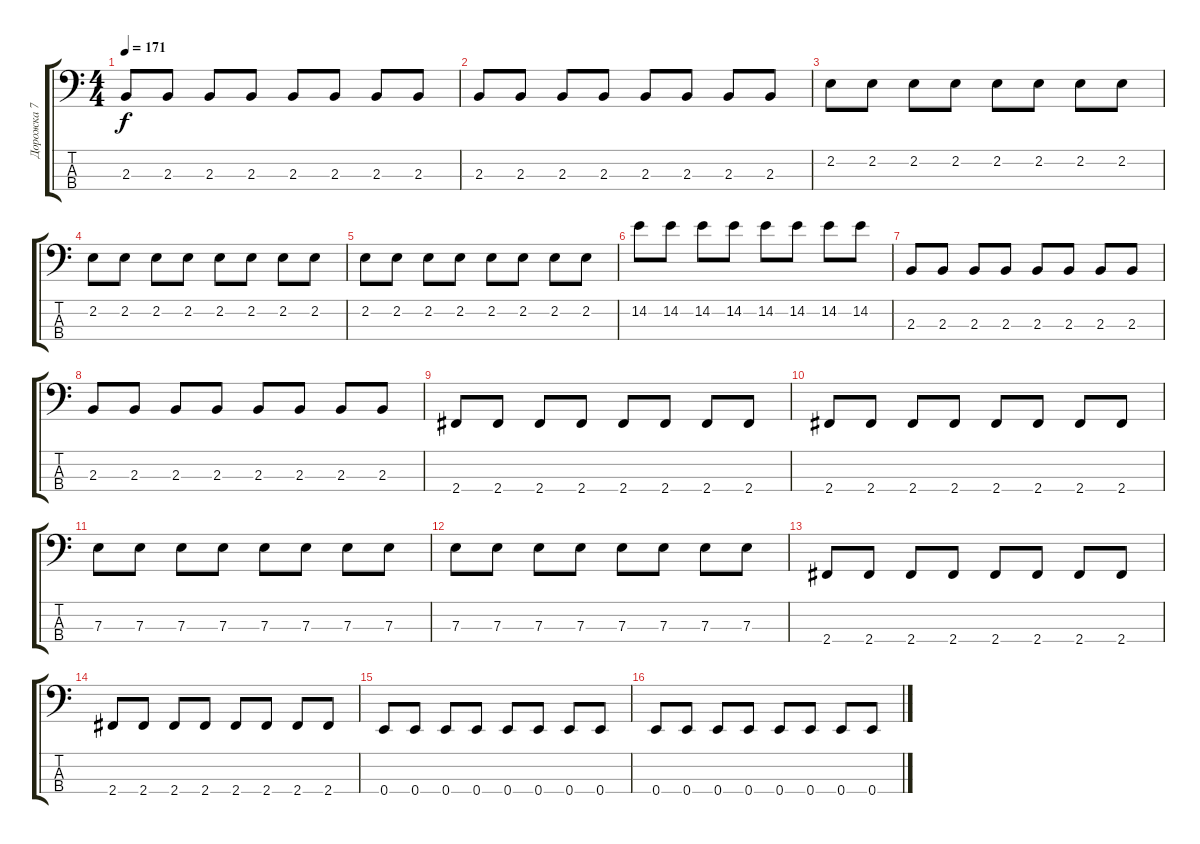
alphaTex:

\track ("Дорожка 7" "Дорожка 7") {instrument electricbasspick}
\staff {score tabs}
\tuning (G2 D2 A1 E1) {hide}
\ts (4 4)
\tempo 171
\clef f4
\ks c
2.3.8{dy f} 2.3.8 2.3.8 2.3.8 2.3.8 2.3.8 2.3.8 2.3.8 |
2.3.8 2.3.8 2.3.8 2.3.8 2.3.8 2.3.8 2.3.8 2.3.8 |
2.2.8 2.2.8 2.2.8 2.2.8 2.2.8 2.2.8 2.2.8 2.2.8 |
2.2.8 2.2.8 2.2.8 2.2.8 2.2.8 2.2.8 2.2.8 2.2.8 |
2.2.8 2.2.8 2.2.8 2.2.8 2.2.8 2.2.8 2.2.8 2.2.8 |
14.2.8 14.2.8 14.2.8 14.2.8 14.2.8 14.2.8 14.2.8 14.2.8 |
2.3.8 2.3.8 2.3.8 2.3.8 2.3.8 2.3.8 2.3.8 2.3.8 |
2.3.8 2.3.8 2.3.8 2.3.8 2.3.8 2.3.8 2.3.8 2.3.8 |
2.4.8 2.4.8 2.4.8 2.4.8 2.4.8 2.4.8 2.4.8 2.4.8 |
2.4.8 2.4.8 2.4.8 2.4.8 2.4.8 2.4.8 2.4.8 2.4.8 |
7.3.8 7.3.8 7.3.8 7.3.8 7.3.8 7.3.8 7.3.8 7.3.8 |
7.3.8 7.3.8 7.3.8 7.3.8 7.3.8 7.3.8 7.3.8 7.3.8 |
2.4.8 2.4.8 2.4.8 2.4.8 2.4.8 2.4.8 2.4.8 2.4.8 |
2.4.8 2.4.8 2.4.8 2.4.8 2.4.8 2.4.8 2.4.8 2.4.8 |
0.4.8 0.4.8 0.4.8 0.4.8 0.4.8 0.4.8 0.4.8 0.4.8 |
0.4.8 0.4.8 0.4.8 0.4.8 0.4.8 0.4.8 0.4.8 0.4.8
